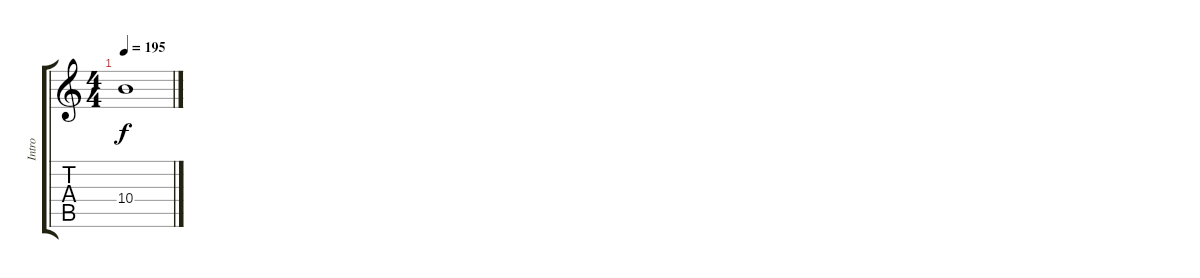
\track ("Intro" "Intro") {instrument acousticguitarsteel}
\staff {score tabs}
\tuning (Eb4 Bb3 Gb3 Db3 Ab2 Eb2) {hide}
\ts (4 4)
\tempo 195
\clef g2
\ks c
10.4{t}.1{dy f}
